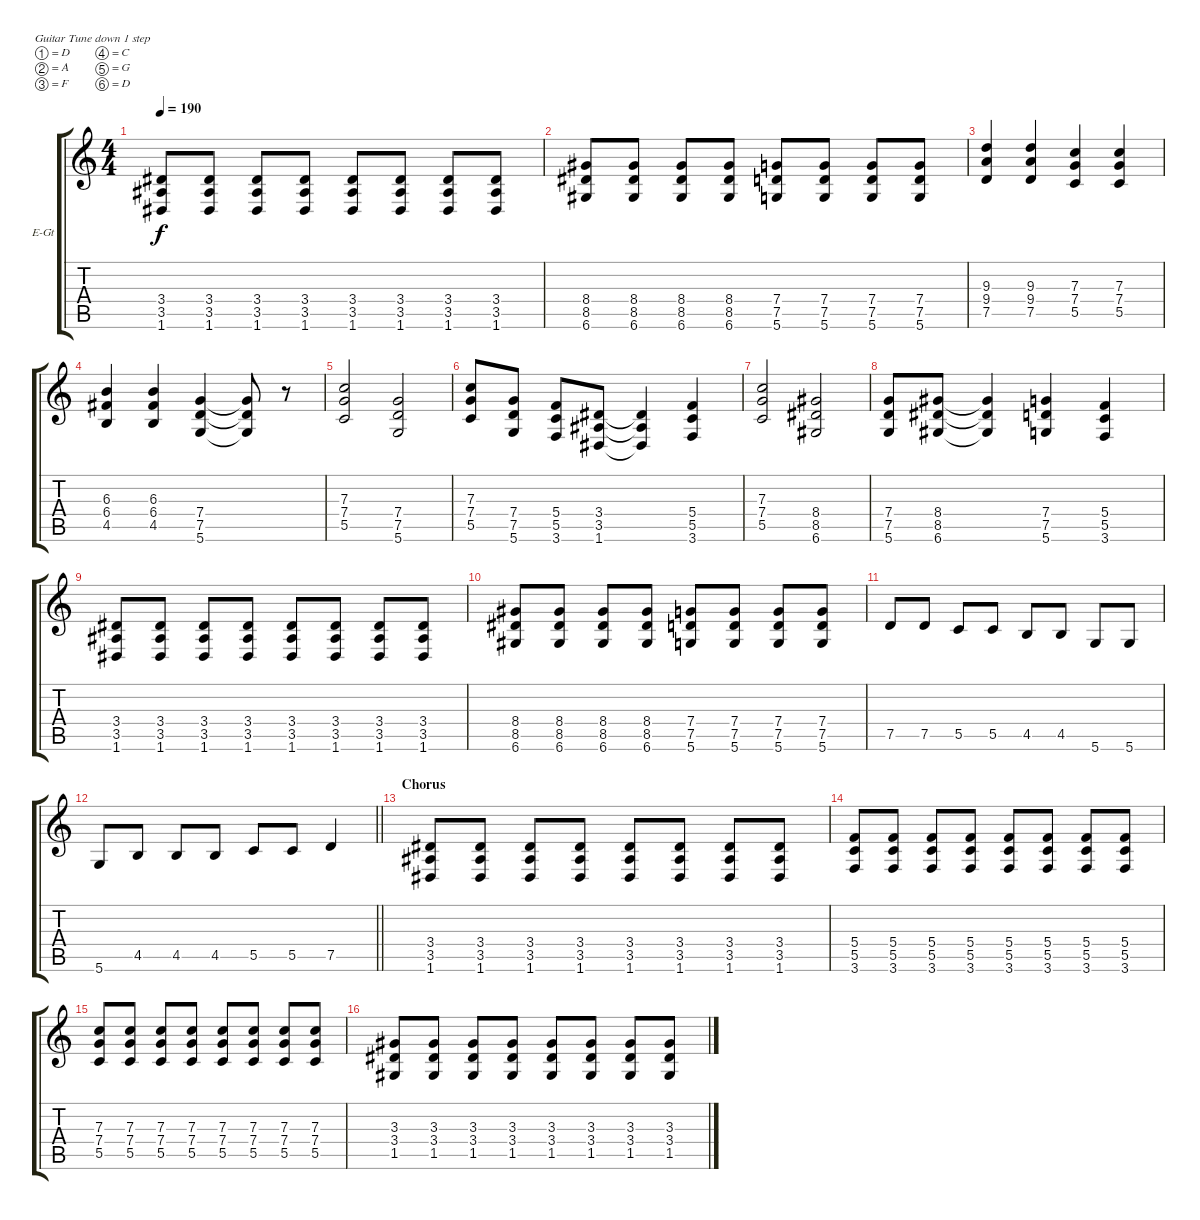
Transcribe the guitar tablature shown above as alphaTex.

\bracketExtendMode groupsimilarinstruments
\firstSystemTrackNameOrientation horizontal
\otherSystemsTrackNameOrientation horizontal
\track ("Rythm Guitar A" "E-Gt") {instrument distortionguitar}
\staff {score tabs}
\tuning (D4 A3 F3 C3 G2 D2)
\ts (4 4)
\tempo 190
\clef g2
\ks c
(3.4 3.5 1.6).8{dy f} (3.4 3.5 1.6).8 (3.4 3.5 1.6).8 (3.4 3.5 1.6).8 (3.4 3.5 1.6).8 (3.4 3.5 1.6).8 (3.4 3.5 1.6).8 (3.4 3.5 1.6).8 |
(8.4 8.5 6.6).8 (8.4 8.5 6.6).8 (8.4 8.5 6.6).8 (8.4 8.5 6.6).8 (7.4 7.5 5.6).8 (7.4 7.5 5.6).8 (7.4 7.5 5.6).8 (7.4 7.5 5.6).8 |
(9.3 9.4 7.5).4 (9.3 9.4 7.5).4 (7.3 7.4 5.5).4 (7.3 7.4 5.5).4 |
(6.3 6.4 4.5).4 (6.3 6.4 4.5).4 (7.4 7.5 5.6).4 (7.4{t} 7.5{t} 5.6{t}).8 r.8 |
(7.3 7.4 5.5).2 (7.4 7.5 5.6).2 |
(7.3 7.4 5.5).8 (7.4 7.5 5.6).8 (5.4 5.5 3.6).8 (3.4 3.5 1.6).8 (3.4{t} 3.5{t} 1.6{t}).4 (5.4 5.5 3.6).4 |
(7.3 7.4 5.5).2 (8.4 8.5 6.6).2 |
(7.4 7.5 5.6).8 (8.4 8.5 6.6).8 (8.4{t} 8.5{t} 6.6{t}).4 (7.4 7.5 5.6).4 (5.4 5.5 3.6).4 |
(3.4 3.5 1.6).8 (3.4 3.5 1.6).8 (3.4 3.5 1.6).8 (3.4 3.5 1.6).8 (3.4 3.5 1.6).8 (3.4 3.5 1.6).8 (3.4 3.5 1.6).8 (3.4 3.5 1.6).8 |
(8.4 8.5 6.6).8 (8.4 8.5 6.6).8 (8.4 8.5 6.6).8 (8.4 8.5 6.6).8 (7.4 7.5 5.6).8 (7.4 7.5 5.6).8 (7.4 7.5 5.6).8 (7.4 7.5 5.6).8 |
7.5.8 7.5.8 5.5.8 5.5.8 4.5.8 4.5.8 5.6.8 5.6.8 |
\barLineRight lightlight
5.6.8 4.5.8 4.5.8 4.5.8 5.5.8 5.5.8 7.5.4 |
\section ("" "Chorus ")
(3.4 3.5 1.6).8 (3.4 3.5 1.6).8 (3.4 3.5 1.6).8 (3.4 3.5 1.6).8 (3.4 3.5 1.6).8 (3.4 3.5 1.6).8 (3.4 3.5 1.6).8 (3.4 3.5 1.6).8 |
(5.4 5.5 3.6).8 (5.4 5.5 3.6).8 (5.4 5.5 3.6).8 (5.4 5.5 3.6).8 (5.4 5.5 3.6).8 (5.4 5.5 3.6).8 (5.4 5.5 3.6).8 (5.4 5.5 3.6).8 |
(7.3 7.4 5.5).8 (7.3 7.4 5.5).8 (7.3 7.4 5.5).8 (7.3 7.4 5.5).8 (7.3 7.4 5.5).8 (7.3 7.4 5.5).8 (7.3 7.4 5.5).8 (7.3 7.4 5.5).8 |
(3.3 3.4 1.5).8 (3.3 3.4 1.5).8 (3.3 3.4 1.5).8 (3.3 3.4 1.5).8 (3.3 3.4 1.5).8 (3.3 3.4 1.5).8 (3.3 3.4 1.5).8 (3.3 3.4 1.5).8
